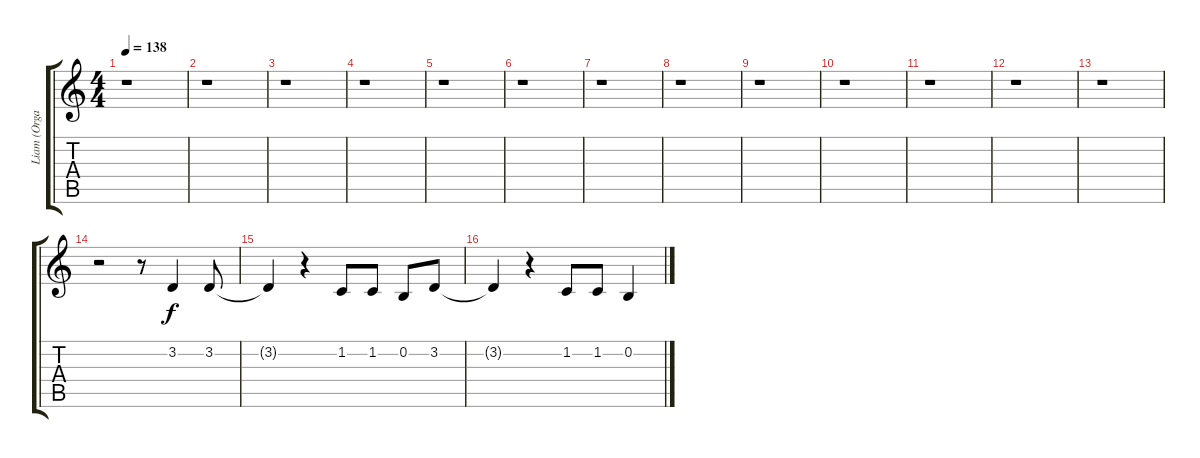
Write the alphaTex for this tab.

\track ("Liam (Organ)" "Liam (Orga") {instrument drawbarorgan}
\staff {score tabs}
\tuning (E4 B3 G3 D3 A2 E2) {hide}
\ts (4 4)
\tempo 138
\clef g2
\ks c
r.1{dy f instrument drawbarorgan} |
r.1 |
r.1 |
r.1 |
r.1 |
r.1 |
r.1 |
r.1 |
r.1 |
r.1 |
r.1 |
r.1 |
r.1 |
r.2 r.8 3.2.4 3.2.8 |
3.2{t}.4 r.4 1.2.8 1.2.8 0.2.8 3.2.8 |
3.2{t}.4 r.4 1.2.8 1.2.8 0.2.4
